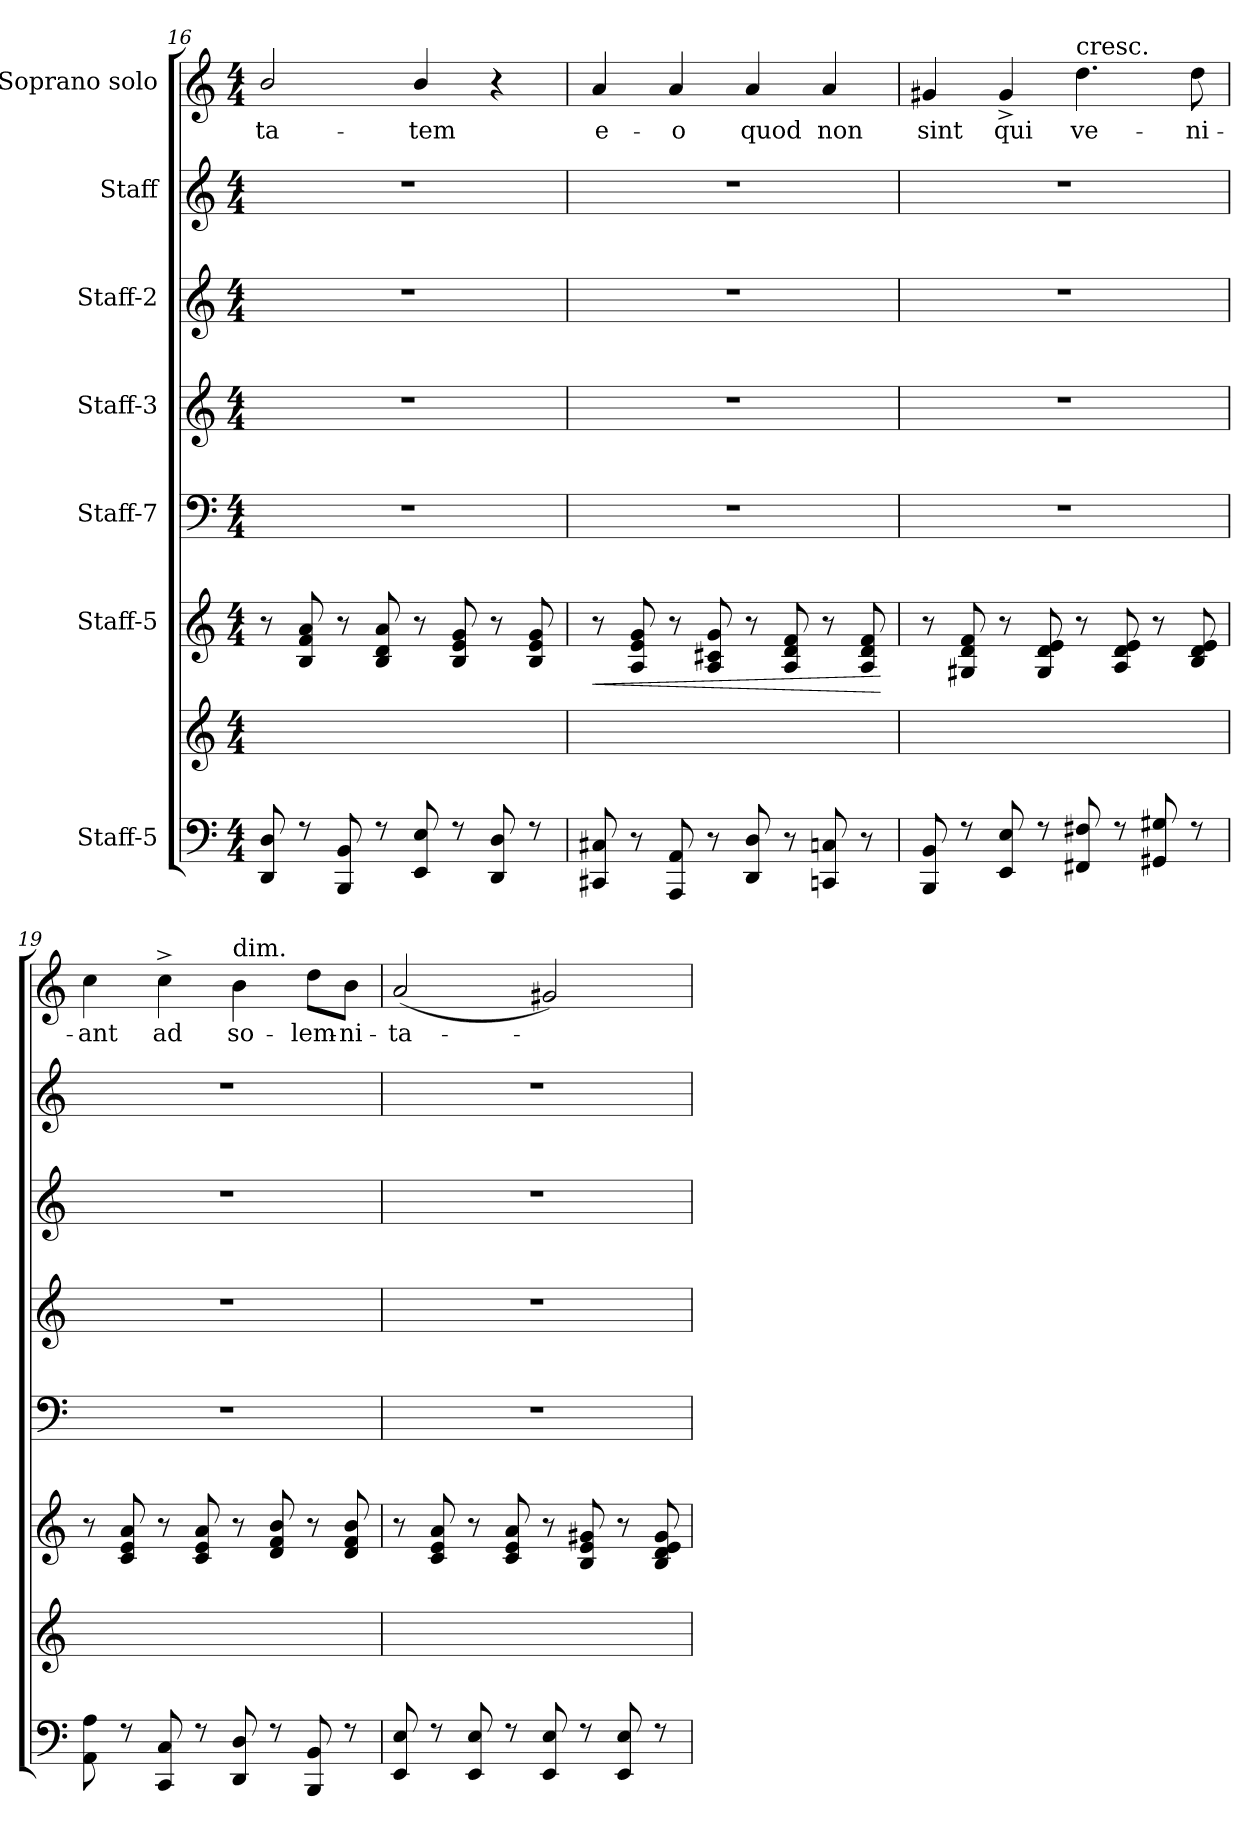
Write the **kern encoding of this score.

**kern	**kern	**kern	**dynam	**kern	**kern	**kern	**kern	**kern	**text
*part7	*part7	*part6	*part6	*part5	*part4	*part3	*part2	*part1	*part1
*staff8	*staff7	*staff6	*staff6	*staff5	*staff4	*staff3	*staff2	*staff1	*staff1
*I"Staff-5	*	*I"Staff-5	*	*I"Staff-7	*I"Staff-3	*I"Staff-2	*I"Staff	*I"Soprano solo	*
*clefF4	*clefG2	*clefG2	*	*clefF4	*clefG2	*clefG2	*clefG2	*clefG2	*
*	*	*	*	*	*ITrd7c12	*	*	*	*
*k[]	*k[]	*k[]	*	*k[]	*k[]	*k[]	*k[]	*k[]	*
*C:	*C:	*C:	*	*C:	*C:	*C:	*C:	*C:	*
*M4/4	*M4/4	*M4/4	*	*M4/4	*M4/4	*M4/4	*M4/4	*M4/4	*
=16	=16	=16	=16	=16	=16	=16	=16	=16	=16
*^	*	*	*	*	*	*	*	*	*
!	!	!	!	!	!	!	!	!	!	!LO:LY:b
8DD/ 8D/	1ryy	1ryy	8r	.	1r	1r	1r	1r	2b/	-ta-
8r	.	.	8B/ 8f/ 8a/	.	.	.	.	.	.	.
8BBB/ 8BB/	.	.	8r	.	.	.	.	.	.	.
8r	.	.	8B/ 8d/ 8a/	.	.	.	.	.	.	.
!	!	!	!	!	!	!	!	!	!	!LO:LY:b
8EE/ 8E/	.	.	8r	.	.	.	.	.	4b/	-tem
8r	.	.	8B/ 8e/ 8g/	.	.	.	.	.	.	.
8DD/ 8D/	.	.	8r	.	.	.	.	.	4r	.
8r	.	.	8B/ 8e/ 8g/	.	.	.	.	.	.	.
=17	=17	=17	=17	=17	=17	=17	=17	=17	=17	=17
!	!	!	!	!LO:HP:b	!	!	!	!	!	!LO:LY:b
8CC#X/ 8C#X/	1ryy	1ryy	8r	<	1r	1r	1r	1r	4a/	e-
8r	.	.	8A/ 8e/ 8g/	.	.	.	.	.	.	.
!	!	!	!	!	!	!	!	!	!	!LO:LY:b
8AAA/ 8AA/	.	.	8r	.	.	.	.	.	4a/	-o
8r	.	.	8A/ 8c#X/ 8g/	.	.	.	.	.	.	.
!	!	!	!	!	!	!	!	!	!	!LO:LY:b
8DD/ 8D/	.	.	8r	.	.	.	.	.	4a/	quod
8r	.	.	8A/ 8d/ 8f/	.	.	.	.	.	.	.
!	!	!	!	!	!	!	!	!	!	!LO:LY:b
8CCn/ 8Cn/	.	.	8r	.	.	.	.	.	4a/	non
8r	.	.	8A/ 8d/ 8f/	.	.	.	.	.	.	.
*v	*v	*	*	*	*	*	*	*	*	*
.	.	.	[	.	.	.	.	.	.
!!LO:LB:g=z
=18	=18	=18	=18	=18	=18	=18	=18	=18	=18
*^	*	*	*	*	*	*	*	*	*
!	!	!	!	!	!	!	!	!	!	!LO:LY:b
8BBB/ 8BB/	1ryy	1ryy	8r	.	1r	1r	1r	1r	4g#X/	sint
8r	.	.	8G#X/ 8d/ 8f/	.	.	.	.	.	.	.
!	!	!	!	!	!	!	!	!	!	!LO:LY:b
8EE/ 8E/	.	.	8r	.	.	.	.	.	4g#^</	qui
8r	.	.	8G#/ 8d/ 8e/	.	.	.	.	.	.	.
!	!	!	!	!	!	!	!	!	!LO:TX:a:t=cresc.	!
!	!	!	!	!	!	!	!	!	!	!LO:LY:b
8FF#X/ 8F#X/	.	.	8r	.	.	.	.	.	4.dd\	ve-
8r	.	.	8A/ 8d/ 8e/	.	.	.	.	.	.	.
8GG#X/ 8G#X/	.	.	8r	.	.	.	.	.	.	.
!	!	!	!	!	!	!	!	!	!	!LO:LY:b
8r	.	.	8B/ 8d/ 8e/	.	.	.	.	.	8dd\	-ni-
=19	=19	=19	=19	=19	=19	=19	=19	=19	=19	=19
!	!	!	!	!	!	!	!	!	!	!LO:LY:b
8AA\ 8A\	1ryy	1ryy	8r	.	1r	1r	1r	1r	4cc\	-ant
8r	.	.	8c/ 8e/ 8a/	.	.	.	.	.	.	.
!	!	!	!	!	!	!	!	!	!	!LO:LY:b
8CC/ 8C/	.	.	8r	.	.	.	.	.	4cc^>\	ad
8r	.	.	8c/ 8e/ 8a/	.	.	.	.	.	.	.
!	!	!	!	!	!	!	!	!	!LO:TX:a:t=dim.	!
!	!	!	!	!	!	!	!	!	!	!LO:LY:b
8DD/ 8D/	.	.	8r	.	.	.	.	.	4b\	so-
8r	.	.	8d/ 8f/ 8b/	.	.	.	.	.	.	.
!	!	!	!	!	!	!	!	!	!	!LO:LY:b
8BBB/ 8BB/	.	.	8r	.	.	.	.	.	8dd\L	-lem-
!	!	!	!	!	!	!	!	!	!	!LO:LY:b
8r	.	.	8d/ 8f/ 8b/	.	.	.	.	.	8b\J	-ni-
=20	=20	=20	=20	=20	=20	=20	=20	=20	=20	=20
!	!	!	!	!	!	!	!	!	!	!LO:LY:b
8EE/ 8E/	1ryy	1ryy	8r	.	1r	1r	1r	1r	(>2a/	-ta-
8r	.	.	8c/ 8e/ 8a/	.	.	.	.	.	.	.
8EE/ 8E/	.	.	8r	.	.	.	.	.	.	.
8r	.	.	8c/ 8e/ 8a/	.	.	.	.	.	.	.
8EE/ 8E/	.	.	8r	.	.	.	.	.	2g#X/)	.
8r	.	.	8B/ 8e/ 8g#X/	.	.	.	.	.	.	.
8EE/ 8E/	.	.	8r	.	.	.	.	.	.	.
8r	.	.	8B/ 8d/ 8e/ 8g#/	.	.	.	.	.	.	.
*v	*v	*	*	*	*	*	*	*	*	*
=	=	=	=	=	=	=	=	=	=
*-	*-	*-	*-	*-	*-	*-	*-	*-	*-
